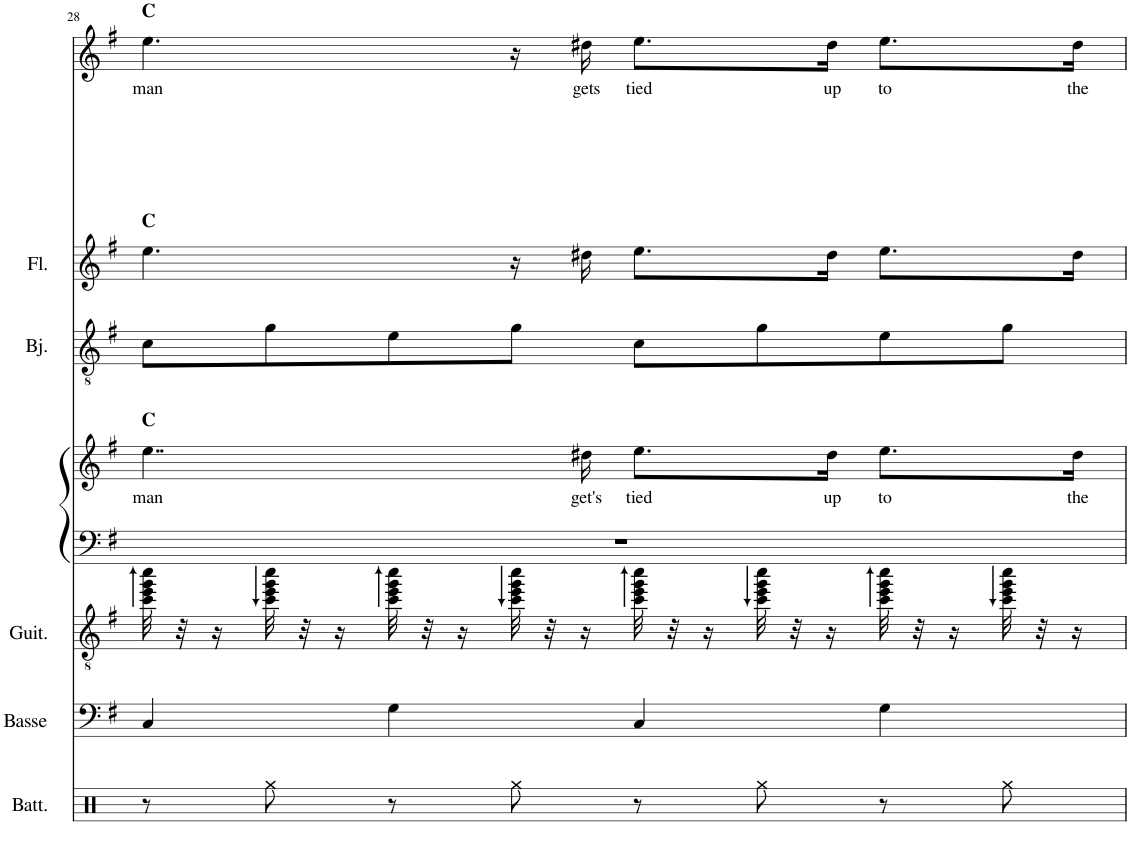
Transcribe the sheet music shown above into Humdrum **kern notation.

**kern	**kern	**kern	**kern	**kern	**text	**harte	**kern	**kern	**harte	**kern	**text	**harte
*part7	*part6	*part5	*part4	*part4	*part4	*part4	*part3	*part2	*part2	*part1	*part1	*part1
*staff8	*staff7	*staff6	*staff5	*staff4	*staff4	*	*staff3	*staff2	*	*staff1	*staff1	*
*I"Batterie	*I"Basse acoustique	*I"Guitare classique	*I"Piano-chant	*	*	*	*I"Banjo	*I"Flûte	*	*I"Piccolo	*	*
*I'Batt.	*I'Basse	*I'Guit.	*I'Pno	*	*	*	*I'Bj.	*I'Fl.	*	*I'Picc	*	*
!!LO:PB:g=z
*clefX	*clefF4	*clefGv2	*clefF4	*clefG2	*	*	*clefGv2	*clefG2	*	*clefG2	*	*
*	*Trd7c12	*	*	*	*	*	*	*	*	*Trd-7c-12	*	*
*k[f#]	*k[f#]	*k[f#]	*k[f#]	*k[f#]	*	*	*k[f#]	*k[f#]	*	*k[f#]	*	*
*M4/4	*M4/4	*M4/4	*M4/4	*M4/4	*	*	*M4/4	*M4/4	*	*M4/4	*	*
=28	=28	=28	=28	=28	=28	=28	=28	=28	=28	=28	=28	=28
!	!	!	!	!	!LO:LY:b	!	!	!	!	!	!LO:LY:b	!
8r	4C/	32cc\ 32ee\ 32gg\ 32ccc\	1r	4..ee\	man	C:maj	8c\L	4.ee\	C:maj	4.ee\	man	C:maj
.	.	32r	.	.	.	.	.	.	.	.	.	.
.	.	16r	.	.	.	.	.	.	.	.	.	.
8Rgg\	.	32cc\ 32ee\ 32gg\ 32ccc\	.	.	.	.	8g\	.	.	.	.	.
.	.	32r	.	.	.	.	.	.	.	.	.	.
.	.	16r	.	.	.	.	.	.	.	.	.	.
8r	4G\	32cc\ 32ee\ 32gg\ 32ccc\	.	.	.	.	8e\	.	.	.	.	.
.	.	32r	.	.	.	.	.	.	.	.	.	.
.	.	16r	.	.	.	.	.	.	.	.	.	.
8Rgg\	.	32cc\ 32ee\ 32gg\ 32ccc\	.	.	.	.	8g\J	16r	.	16r	.	.
.	.	32r	.	.	.	.	.	.	.	.	.	.
!	!	!	!	!	!LO:LY:b	!	!	!	!	!	!LO:LY:b	!
.	.	16r	.	16dd#X\	get's	.	.	16dd#X\	.	16dd#X\	gets	.
!	!	!	!	!	!LO:LY:b	!	!	!	!	!	!LO:LY:b	!
8r	4C/	32cc\ 32ee\ 32gg\ 32ccc\	.	8.ee\L	tied	.	8c\L	8.ee\L	.	8.ee\L	tied	.
.	.	32r	.	.	.	.	.	.	.	.	.	.
.	.	16r	.	.	.	.	.	.	.	.	.	.
8Rgg\	.	32cc\ 32ee\ 32gg\ 32ccc\	.	.	.	.	8g\	.	.	.	.	.
.	.	32r	.	.	.	.	.	.	.	.	.	.
!	!	!	!	!	!LO:LY:b	!	!	!	!	!	!LO:LY:b	!
.	.	16r	.	16dd#\Jk	up	.	.	16dd#\Jk	.	16dd#\Jk	up	.
!	!	!	!	!	!LO:LY:b	!	!	!	!	!	!LO:LY:b	!
8r	4G\	32cc\ 32ee\ 32gg\ 32ccc\	.	8.ee\L	to	.	8e\	8.ee\L	.	8.ee\L	to	.
.	.	32r	.	.	.	.	.	.	.	.	.	.
.	.	16r	.	.	.	.	.	.	.	.	.	.
8Rgg\	.	32cc\ 32ee\ 32gg\ 32ccc\	.	.	.	.	8g\J	.	.	.	.	.
.	.	32r	.	.	.	.	.	.	.	.	.	.
!	!	!	!	!	!LO:LY:b	!	!	!	!	!	!LO:LY:b	!
.	.	16r	.	16dd#\JL	the	.	.	16dd#\Jk	.	16dd#\Jk	the	.
=	=	=	=	=	=	=	=	=	=	=	=	=
*-	*-	*-	*-	*-	*-	*-	*-	*-	*-	*-	*-	*-
